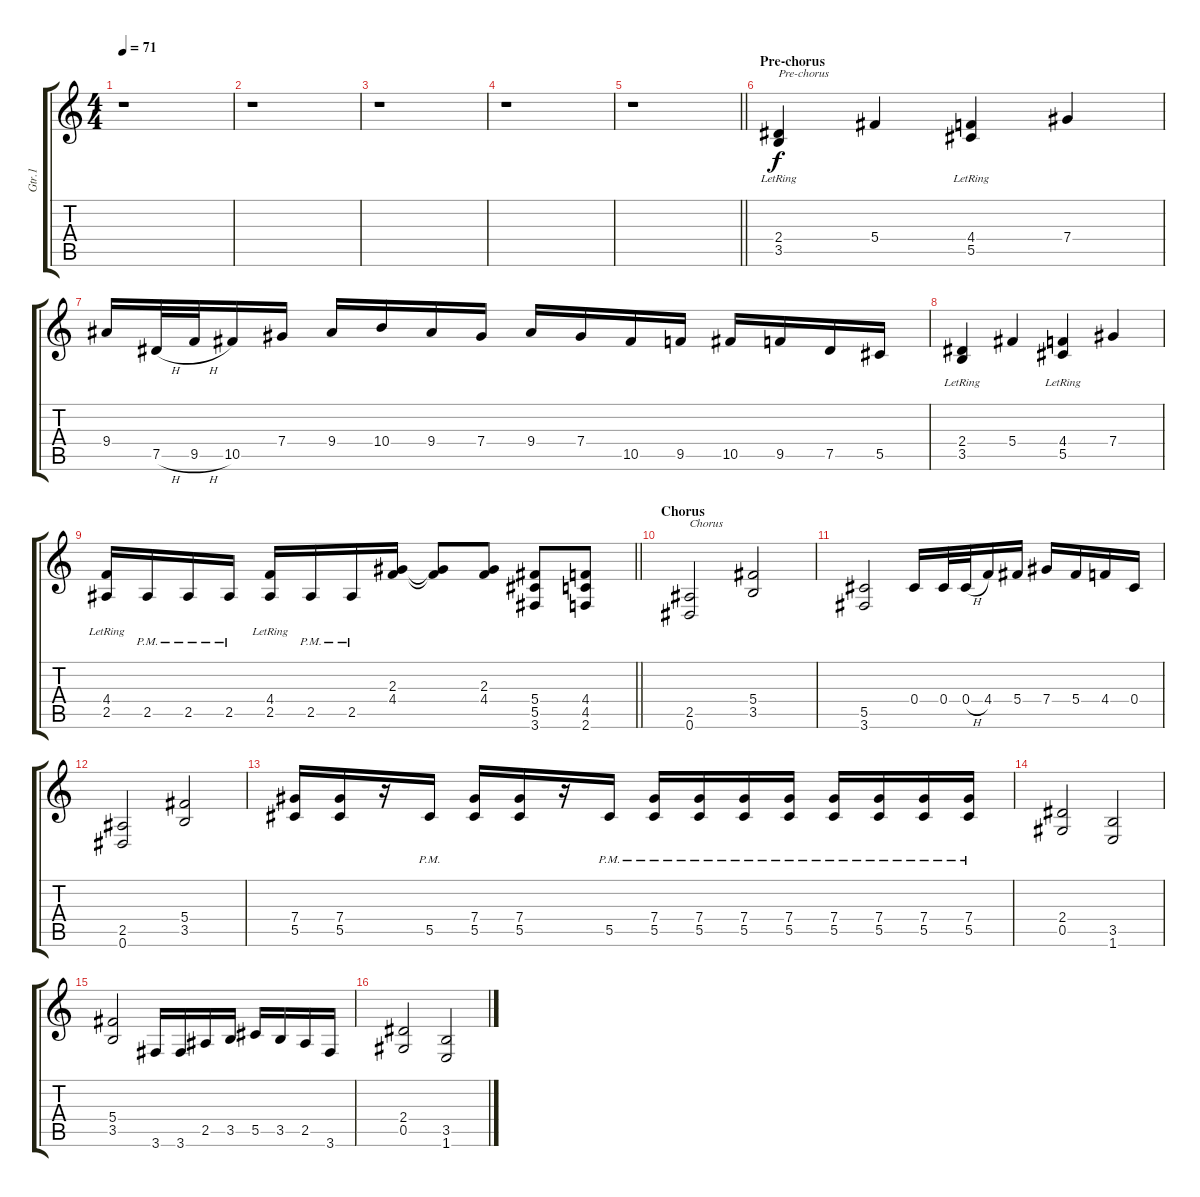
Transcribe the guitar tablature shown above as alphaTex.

\track ("Gtr.1" "Gtr.1") {instrument distortionguitar}
\staff {score tabs}
\tuning (Eb4 Bb3 Gb3 Db3 Ab2 Eb2) {hide}
\ts (4 4)
\tempo 71
\clef g2
\ks c
r.1{dy f} |
r.1 |
r.1 |
r.1 |
\barLineRight lightlight
r.1 |
\section ("" "Pre-chorus")
(2.4 3.5{lr}).4{txt "Pre-chorus"} 5.4.4 (4.4 5.5{lr}).4 7.4.4 |
9.4.16 7.5{h}.32 9.5{h}.32 10.5.16 7.4.16 9.4.16 10.4.16 9.4.16 7.4.16 9.4.16 7.4.16 10.5.16 9.5.16 10.5.16 9.5.16 7.5.16 5.5.16 |
(2.4 3.5{lr}).4 5.4.4 (4.4 5.5{lr}).4 7.4.4 |
\barLineRight lightlight
(4.4{lr} 2.5{lr}).16 2.5{pm}.16 2.5{pm}.16 2.5{pm}.16 (4.4{lr} 2.5{lr}).16 2.5{pm}.16 2.5{pm}.16 (2.3 4.4).16 (2.3{t} 4.4{t}).8 (2.3 4.4).8 (5.4 5.5 3.6).8 (4.4 4.5 2.6).8 |
\section ("" "Chorus")
(2.5 0.6).2{txt "Chorus"} (5.4 3.5).2 |
(5.5 3.6).2 0.4.16 0.4.32 0.4{h}.32 4.4.16 5.4.16 7.4.16 5.4.16 4.4.16 0.4.16 |
(2.5 0.6).2 (5.4 3.5).2 |
(7.4 5.5).16 (7.4 5.5).16 r.16 5.5{pm}.16 (7.4 5.5).16 (7.4 5.5).16 r.16 5.5{pm}.16 (7.4{pm} 5.5{pm}).16 (7.4{pm} 5.5{pm}).16 (7.4{pm} 5.5{pm}).16 (7.4{pm} 5.5{pm}).16 (7.4{pm} 5.5{pm}).16 (7.4{pm} 5.5{pm}).16 (7.4{pm} 5.5{pm}).16 (7.4{pm} 5.5{pm}).16 |
(2.4 0.5).2 (3.5 1.6).2 |
(5.4 3.5).2 3.6.16 3.6.16 2.5.16 3.5.16 5.5.16 3.5.16 2.5.16 3.6.16 |
(2.4 0.5).2 (3.5 1.6).2
